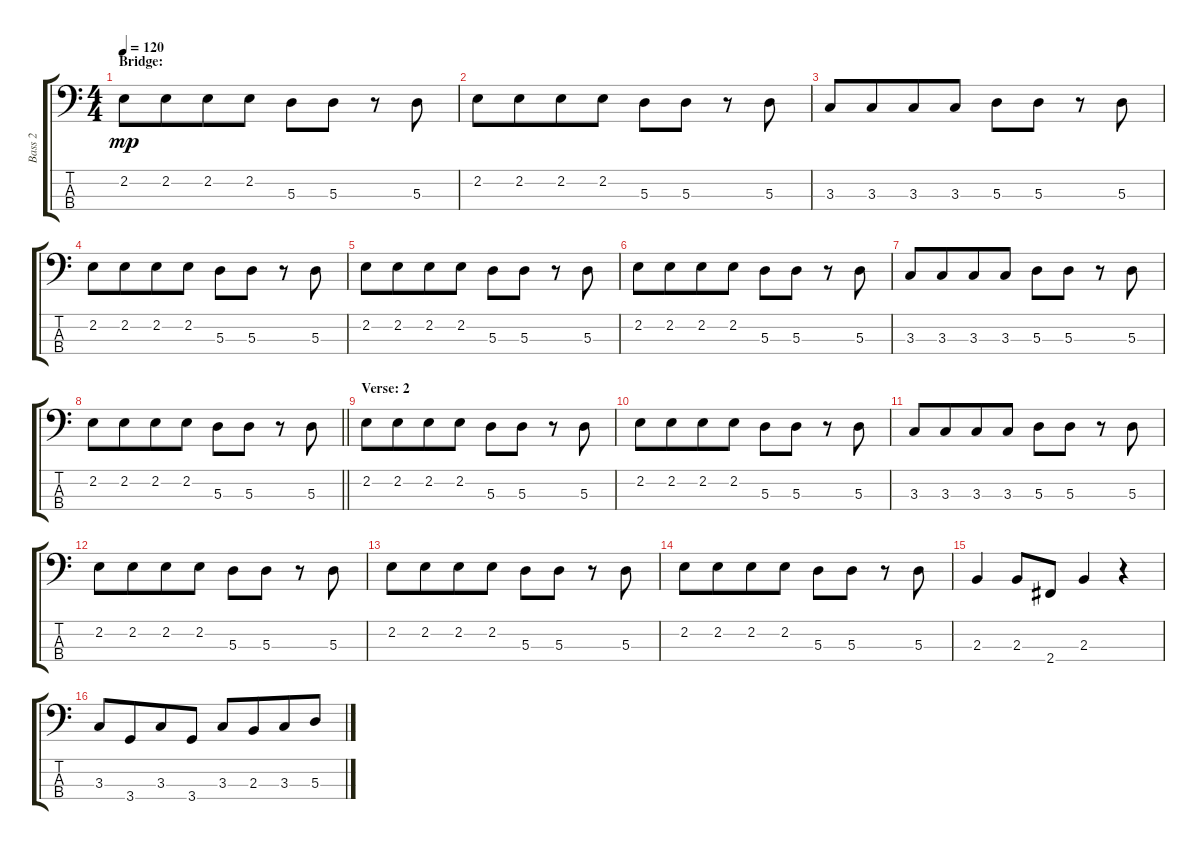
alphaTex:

\track ("Bass 2" "Bass 2") {instrument electricbassfinger}
\staff {score tabs}
\tuning (G2 D2 A1 E1) {hide}
\ts (4 4)
\section ("" "Bridge:")
\tempo 120
\clef f4
\ks c
2.2.8{dy mp} 2.2.8{beam merge} 2.2.8 2.2.8 5.3.8 5.3.8 r.8 5.3.8 |
2.2.8 2.2.8{beam merge} 2.2.8 2.2.8 5.3.8 5.3.8 r.8 5.3.8 |
3.3.8 3.3.8{beam merge} 3.3.8 3.3.8 5.3.8 5.3.8 r.8 5.3.8 |
2.2.8 2.2.8{beam merge} 2.2.8 2.2.8 5.3.8 5.3.8 r.8 5.3.8 |
2.2.8 2.2.8{beam merge} 2.2.8 2.2.8 5.3.8 5.3.8 r.8 5.3.8 |
2.2.8 2.2.8{beam merge} 2.2.8 2.2.8 5.3.8 5.3.8 r.8 5.3.8 |
3.3.8 3.3.8{beam merge} 3.3.8 3.3.8 5.3.8 5.3.8 r.8 5.3.8 |
\barLineRight lightlight
2.2.8 2.2.8{beam merge} 2.2.8 2.2.8 5.3.8 5.3.8 r.8 5.3.8 |
\section ("" "Verse: 2")
2.2.8 2.2.8{beam merge} 2.2.8 2.2.8 5.3.8 5.3.8 r.8 5.3.8 |
2.2.8 2.2.8{beam merge} 2.2.8 2.2.8 5.3.8 5.3.8 r.8 5.3.8 |
3.3.8 3.3.8{beam merge} 3.3.8 3.3.8 5.3.8 5.3.8 r.8 5.3.8 |
2.2.8 2.2.8{beam merge} 2.2.8 2.2.8 5.3.8 5.3.8 r.8 5.3.8 |
2.2.8 2.2.8{beam merge} 2.2.8 2.2.8 5.3.8 5.3.8 r.8 5.3.8 |
2.2.8 2.2.8{beam merge} 2.2.8 2.2.8 5.3.8 5.3.8 r.8 5.3.8 |
2.3.4 2.3.8 2.4.8 2.3.4 r.4 |
3.3.8 3.4.8{beam merge} 3.3.8 3.4.8 3.3.8 2.3.8{beam merge} 3.3.8 5.3.8
